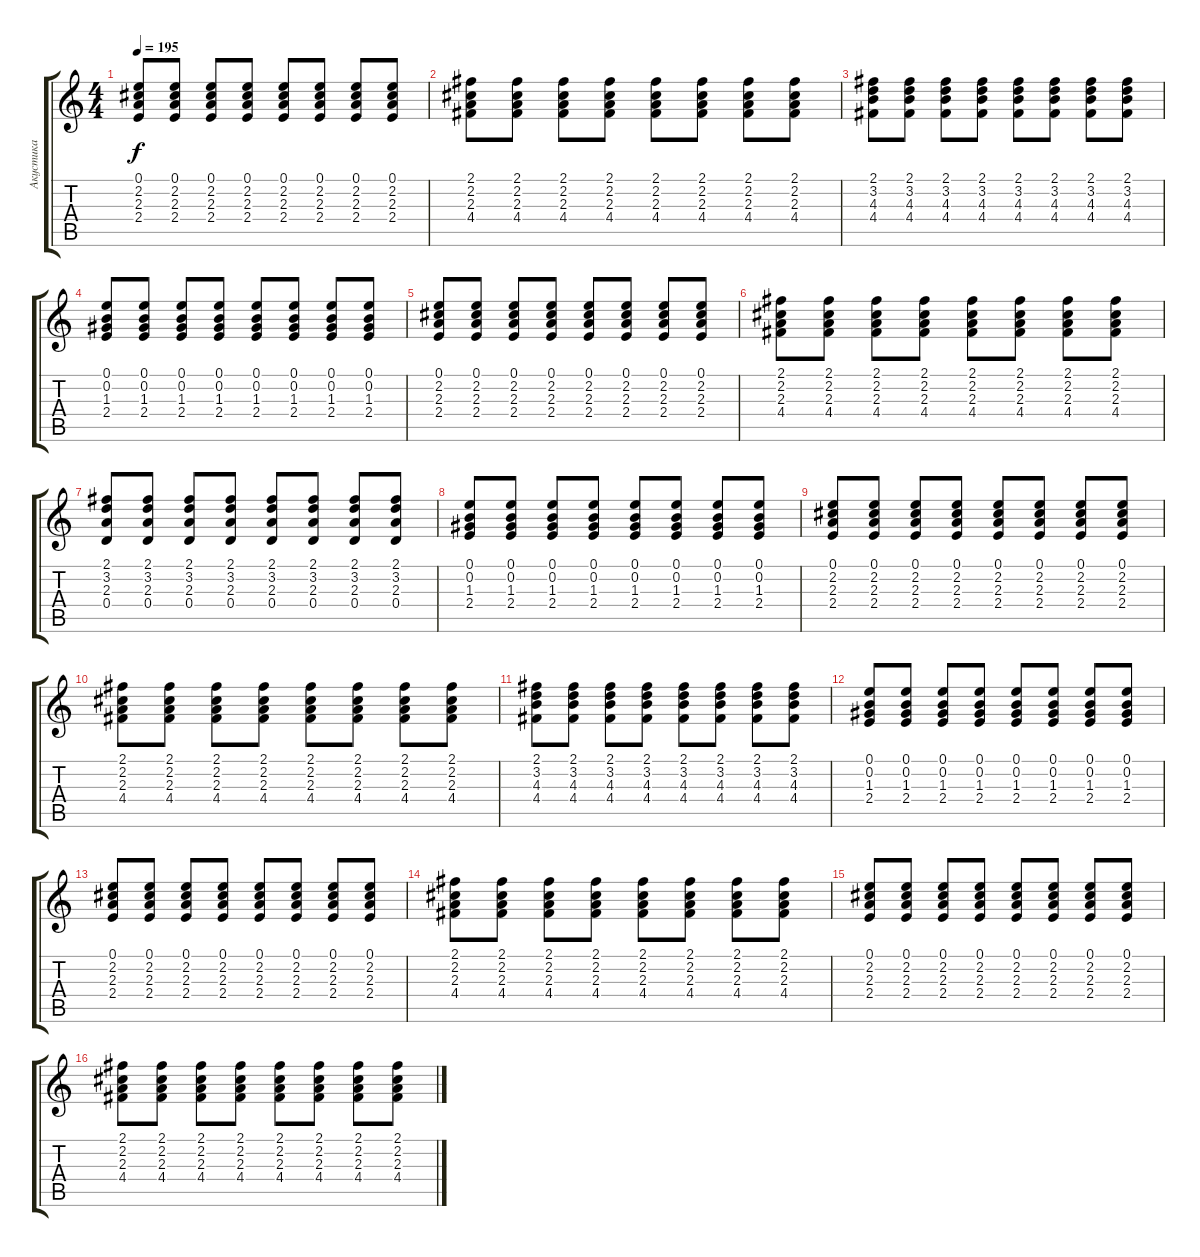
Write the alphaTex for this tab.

\track ("Акустика" "Акустика") {instrument acousticguitarsteel}
\staff {score tabs}
\tuning (E4 B3 G3 D3 A2 E2) {hide}
\ts (4 4)
\tempo 195
\clef g2
\ks c
(0.1 2.2 2.3 2.4).8{dy f} (0.1 2.2 2.3 2.4).8 (0.1 2.2 2.3 2.4).8 (0.1 2.2 2.3 2.4).8 (0.1 2.2 2.3 2.4).8 (0.1 2.2 2.3 2.4).8 (0.1 2.2 2.3 2.4).8 (0.1 2.2 2.3 2.4).8 |
(2.1 2.2 2.3 4.4).8 (2.1 2.2 2.3 4.4).8 (2.1 2.2 2.3 4.4).8 (2.1 2.2 2.3 4.4).8 (2.1 2.2 2.3 4.4).8 (2.1 2.2 2.3 4.4).8 (2.1 2.2 2.3 4.4).8 (2.1 2.2 2.3 4.4).8 |
(2.1 3.2 4.3 4.4).8 (2.1 3.2 4.3 4.4).8 (2.1 3.2 4.3 4.4).8 (2.1 3.2 4.3 4.4).8 (2.1 3.2 4.3 4.4).8 (2.1 3.2 4.3 4.4).8 (2.1 3.2 4.3 4.4).8 (2.1 3.2 4.3 4.4).8 |
(0.1 0.2 1.3 2.4).8 (0.1 0.2 1.3 2.4).8 (0.1 0.2 1.3 2.4).8 (0.1 0.2 1.3 2.4).8 (0.1 0.2 1.3 2.4).8 (0.1 0.2 1.3 2.4).8 (0.1 0.2 1.3 2.4).8 (0.1 0.2 1.3 2.4).8 |
(0.1 2.2 2.3 2.4).8 (0.1 2.2 2.3 2.4).8 (0.1 2.2 2.3 2.4).8 (0.1 2.2 2.3 2.4).8 (0.1 2.2 2.3 2.4).8 (0.1 2.2 2.3 2.4).8 (0.1 2.2 2.3 2.4).8 (0.1 2.2 2.3 2.4).8 |
(2.1 2.2 2.3 4.4).8 (2.1 2.2 2.3 4.4).8 (2.1 2.2 2.3 4.4).8 (2.1 2.2 2.3 4.4).8 (2.1 2.2 2.3 4.4).8 (2.1 2.2 2.3 4.4).8 (2.1 2.2 2.3 4.4).8 (2.1 2.2 2.3 4.4).8 |
(2.1 3.2 2.3 0.4).8 (2.1 3.2 2.3 0.4).8 (2.1 3.2 2.3 0.4).8 (2.1 3.2 2.3 0.4).8 (2.1 3.2 2.3 0.4).8 (2.1 3.2 2.3 0.4).8 (2.1 3.2 2.3 0.4).8 (2.1 3.2 2.3 0.4).8 |
(0.1 0.2 1.3 2.4).8 (0.1 0.2 1.3 2.4).8 (0.1 0.2 1.3 2.4).8 (0.1 0.2 1.3 2.4).8 (0.1 0.2 1.3 2.4).8 (0.1 0.2 1.3 2.4).8 (0.1 0.2 1.3 2.4).8 (0.1 0.2 1.3 2.4).8 |
(0.1 2.2 2.3 2.4).8 (0.1 2.2 2.3 2.4).8 (0.1 2.2 2.3 2.4).8 (0.1 2.2 2.3 2.4).8 (0.1 2.2 2.3 2.4).8 (0.1 2.2 2.3 2.4).8 (0.1 2.2 2.3 2.4).8 (0.1 2.2 2.3 2.4).8 |
(2.1 2.2 2.3 4.4).8 (2.1 2.2 2.3 4.4).8 (2.1 2.2 2.3 4.4).8 (2.1 2.2 2.3 4.4).8 (2.1 2.2 2.3 4.4).8 (2.1 2.2 2.3 4.4).8 (2.1 2.2 2.3 4.4).8 (2.1 2.2 2.3 4.4).8 |
(2.1 3.2 4.3 4.4).8 (2.1 3.2 4.3 4.4).8 (2.1 3.2 4.3 4.4).8 (2.1 3.2 4.3 4.4).8 (2.1 3.2 4.3 4.4).8 (2.1 3.2 4.3 4.4).8 (2.1 3.2 4.3 4.4).8 (2.1 3.2 4.3 4.4).8 |
(0.1 0.2 1.3 2.4).8 (0.1 0.2 1.3 2.4).8 (0.1 0.2 1.3 2.4).8 (0.1 0.2 1.3 2.4).8 (0.1 0.2 1.3 2.4).8 (0.1 0.2 1.3 2.4).8 (0.1 0.2 1.3 2.4).8 (0.1 0.2 1.3 2.4).8 |
(0.1 2.2 2.3 2.4).8 (0.1 2.2 2.3 2.4).8 (0.1 2.2 2.3 2.4).8 (0.1 2.2 2.3 2.4).8 (0.1 2.2 2.3 2.4).8 (0.1 2.2 2.3 2.4).8 (0.1 2.2 2.3 2.4).8 (0.1 2.2 2.3 2.4).8 |
(2.1 2.2 2.3 4.4).8 (2.1 2.2 2.3 4.4).8 (2.1 2.2 2.3 4.4).8 (2.1 2.2 2.3 4.4).8 (2.1 2.2 2.3 4.4).8 (2.1 2.2 2.3 4.4).8 (2.1 2.2 2.3 4.4).8 (2.1 2.2 2.3 4.4).8 |
(0.1 2.2 2.3 2.4).8 (0.1 2.2 2.3 2.4).8 (0.1 2.2 2.3 2.4).8 (0.1 2.2 2.3 2.4).8 (0.1 2.2 2.3 2.4).8 (0.1 2.2 2.3 2.4).8 (0.1 2.2 2.3 2.4).8 (0.1 2.2 2.3 2.4).8 |
(2.1 2.2 2.3 4.4).8 (2.1 2.2 2.3 4.4).8 (2.1 2.2 2.3 4.4).8 (2.1 2.2 2.3 4.4).8 (2.1 2.2 2.3 4.4).8 (2.1 2.2 2.3 4.4).8 (2.1 2.2 2.3 4.4).8 (2.1 2.2 2.3 4.4).8
